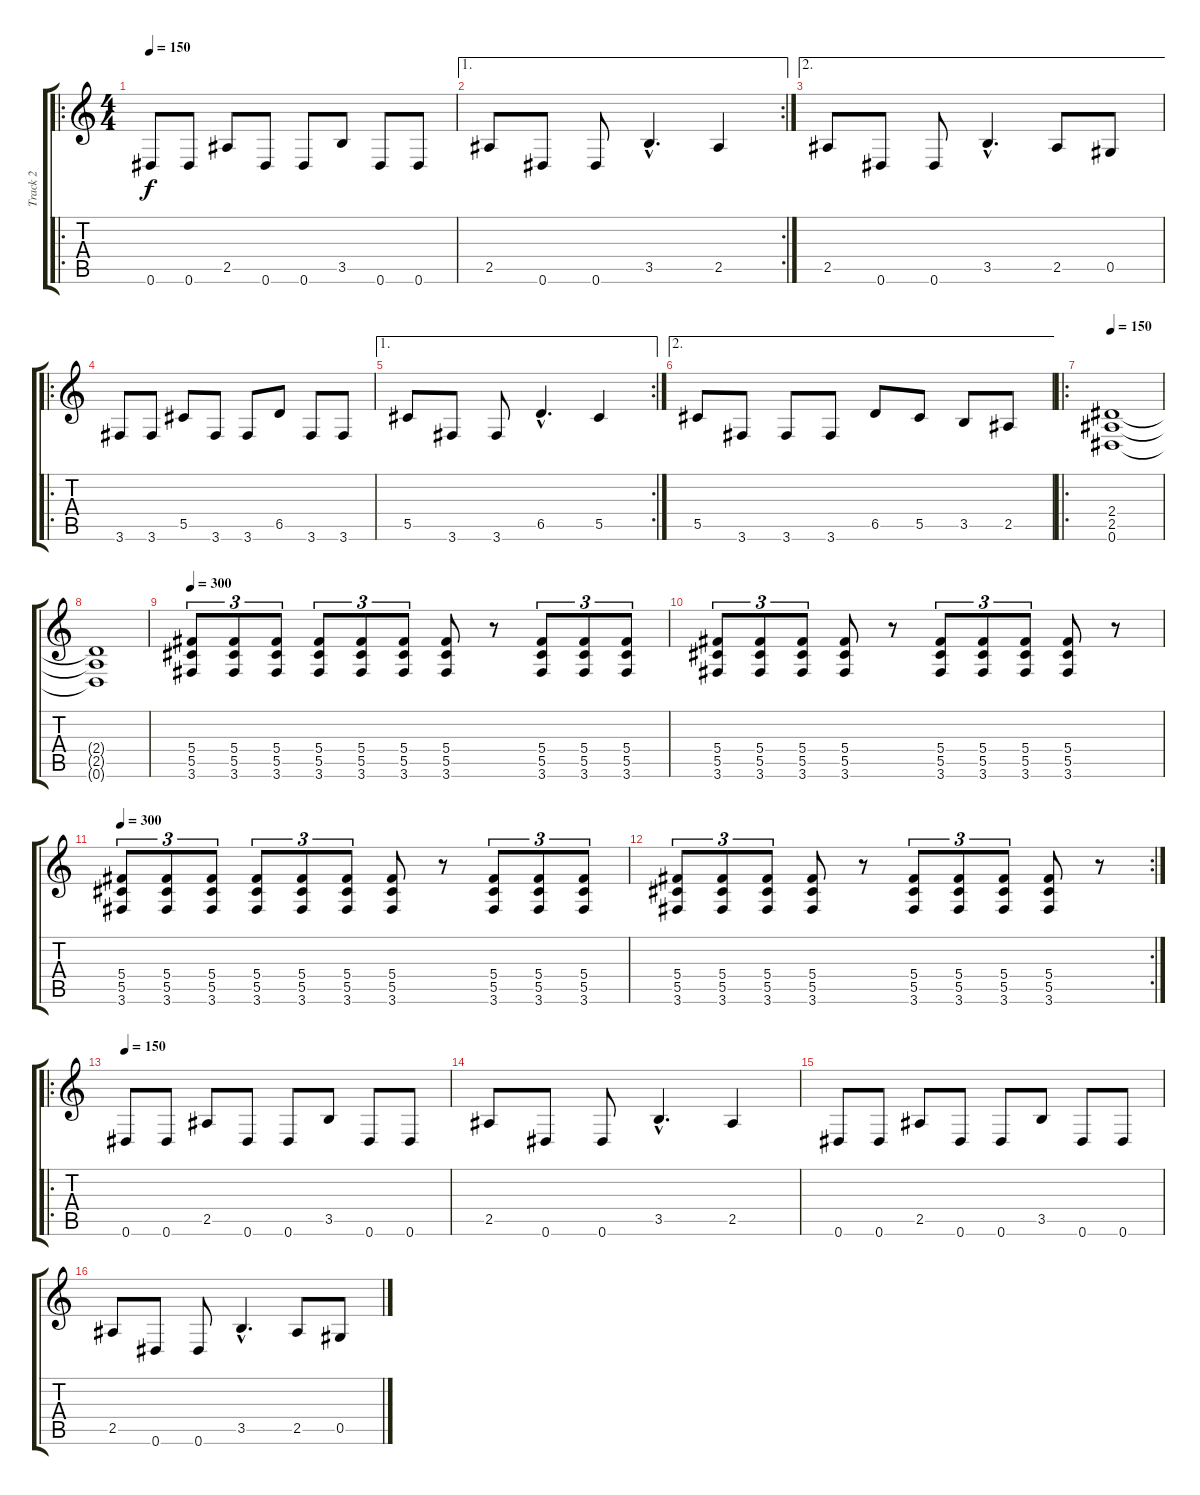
\track ("Track 2" "Track 2") {instrument distortionguitar}
\staff {score tabs}
\tuning (Eb4 Bb3 Gb3 Db3 Ab2 Eb2) {hide}
\ro
\ts (4 4)
\tempo 150
\clef g2
\ks c
0.6.8{dy f instrument distortionguitar} 0.6.8 2.5.8 0.6.8 0.6.8 3.5.8 0.6.8 0.6.8 |
\ae 1
\rc 2
2.5.8 0.6.8 0.6.8 3.5{hac}.4{d} 2.5.4 |
\ae 2
2.5.8 0.6.8 0.6.8 3.5{hac}.4{d} 2.5.8 0.5.8 |
\ro
3.6.8 3.6.8 5.5.8 3.6.8 3.6.8 6.5.8 3.6.8 3.6.8 |
\ae 1
\rc 2
5.5.8 3.6.8 3.6.8 6.5{hac}.4{d} 5.5.4 |
\ae 2
5.5.8 3.6.8 3.6.8 3.6.8 6.5.8 5.5.8 3.5.8 2.5.8 |
\ro
\tempo 150
(2.4 2.5 0.6).1 |
(2.4{t} 2.5{t} 0.6{t}).1 |
\tempo 250
\tempo 300
(5.4 5.5 3.6).8{tu (3 2)} (5.4 5.5 3.6).8{tu (3 2)} (5.4 5.5 3.6).8{tu (3 2)} (5.4 5.5 3.6).8{tu (3 2)} (5.4 5.5 3.6).8{tu (3 2)} (5.4 5.5 3.6).8{tu (3 2)} (5.4 5.5 3.6).8 r.8 (5.4 5.5 3.6).8{tu (3 2)} (5.4 5.5 3.6).8{tu (3 2)} (5.4 5.5 3.6).8{tu (3 2)} |
(5.4 5.5 3.6).8{tu (3 2)} (5.4 5.5 3.6).8{tu (3 2)} (5.4 5.5 3.6).8{tu (3 2)} (5.4 5.5 3.6).8 r.8 (5.4 5.5 3.6).8{tu (3 2)} (5.4 5.5 3.6).8{tu (3 2)} (5.4 5.5 3.6).8{tu (3 2)} (5.4 5.5 3.6).8 r.8 |
\tempo 300
(5.4 5.5 3.6).8{tu (3 2)} (5.4 5.5 3.6).8{tu (3 2)} (5.4 5.5 3.6).8{tu (3 2)} (5.4 5.5 3.6).8{tu (3 2)} (5.4 5.5 3.6).8{tu (3 2)} (5.4 5.5 3.6).8{tu (3 2)} (5.4 5.5 3.6).8 r.8 (5.4 5.5 3.6).8{tu (3 2)} (5.4 5.5 3.6).8{tu (3 2)} (5.4 5.5 3.6).8{tu (3 2)} |
\rc 2
(5.4 5.5 3.6).8{tu (3 2)} (5.4 5.5 3.6).8{tu (3 2)} (5.4 5.5 3.6).8{tu (3 2)} (5.4 5.5 3.6).8 r.8 (5.4 5.5 3.6).8{tu (3 2)} (5.4 5.5 3.6).8{tu (3 2)} (5.4 5.5 3.6).8{tu (3 2)} (5.4 5.5 3.6).8 r.8 |
\ro
\tempo 150
0.6.8 0.6.8 2.5.8 0.6.8 0.6.8 3.5.8 0.6.8 0.6.8 |
2.5.8 0.6.8 0.6.8 3.5{hac}.4{d} 2.5.4 |
0.6.8 0.6.8 2.5.8 0.6.8 0.6.8 3.5.8 0.6.8 0.6.8 |
2.5.8 0.6.8 0.6.8 3.5{hac}.4{d} 2.5.8 0.5.8
